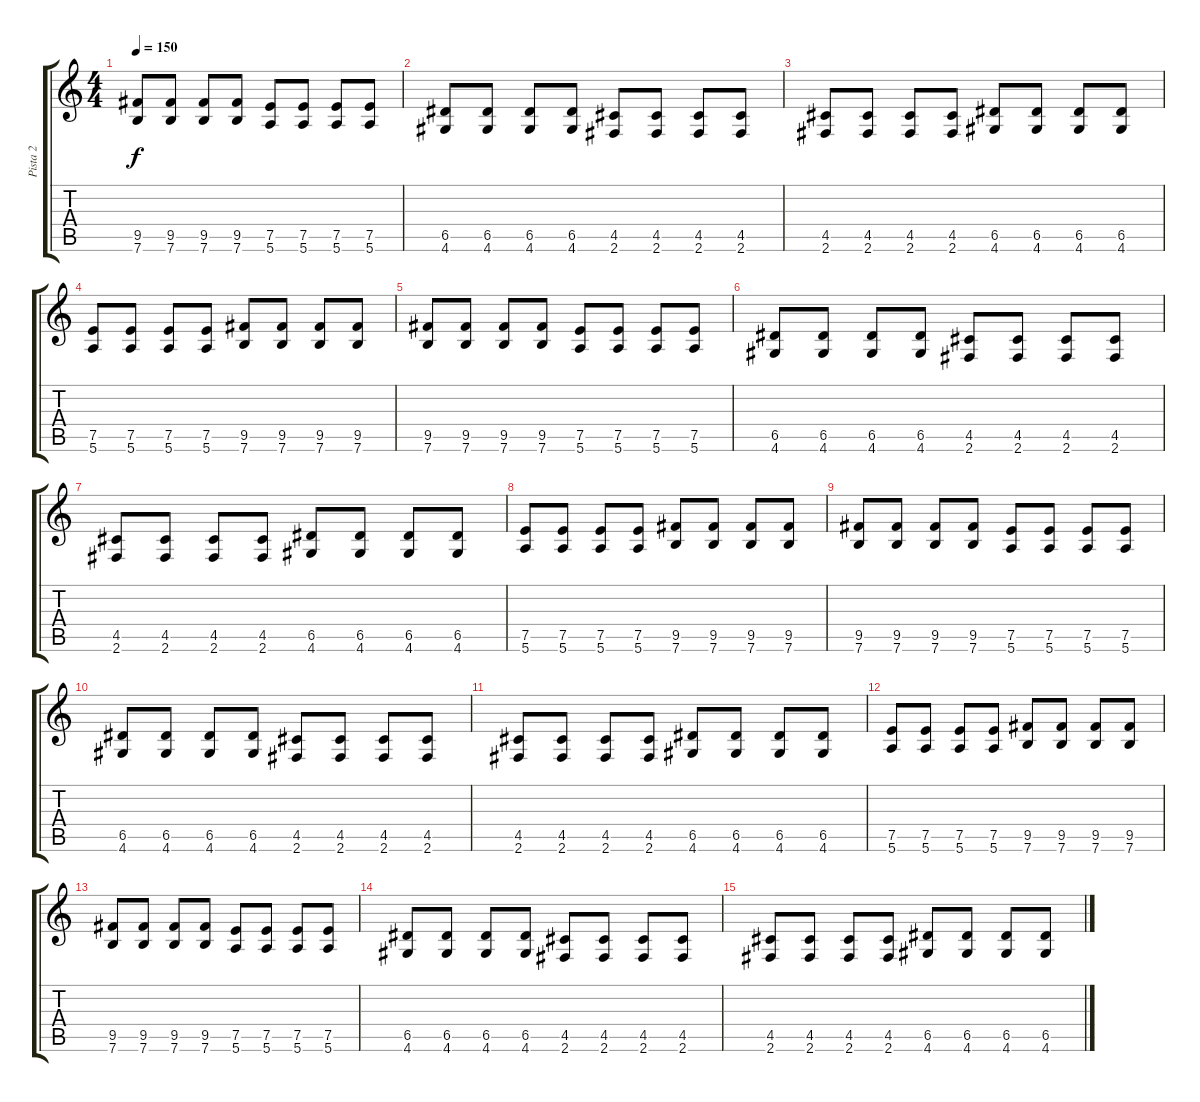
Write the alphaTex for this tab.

\track ("Pista 2" "Pista 2") {instrument distortionguitar}
\staff {score tabs}
\tuning (E4 B3 G3 D3 A2 E2) {hide}
\ts (4 4)
\tempo 150
\clef g2
\ks c
(9.5 7.6).8{dy f} (9.5 7.6).8 (9.5 7.6).8 (9.5 7.6).8 (7.5 5.6).8 (7.5 5.6).8 (7.5 5.6).8 (7.5 5.6).8 |
(6.5 4.6).8{volume 9} (6.5 4.6).8 (6.5 4.6).8 (6.5 4.6).8 (4.5 2.6).8 (4.5 2.6).8 (4.5 2.6).8 (4.5 2.6).8 |
(4.5 2.6).8 (4.5 2.6).8 (4.5 2.6).8 (4.5 2.6).8 (6.5 4.6).8 (6.5 4.6).8 (6.5 4.6).8 (6.5 4.6).8 |
(7.5 5.6).8{volume 7} (7.5 5.6).8 (7.5 5.6).8 (7.5 5.6).8 (9.5 7.6).8 (9.5 7.6).8 (9.5 7.6).8 (9.5 7.6).8 |
(9.5 7.6).8 (9.5 7.6).8 (9.5 7.6).8 (9.5 7.6).8 (7.5 5.6).8 (7.5 5.6).8 (7.5 5.6).8 (7.5 5.6).8 |
(6.5 4.6).8{volume 6} (6.5 4.6).8 (6.5 4.6).8 (6.5 4.6).8 (4.5 2.6).8 (4.5 2.6).8 (4.5 2.6).8 (4.5 2.6).8 |
(4.5 2.6).8 (4.5 2.6).8 (4.5 2.6).8 (4.5 2.6).8 (6.5 4.6).8 (6.5 4.6).8 (6.5 4.6).8 (6.5 4.6).8 |
(7.5 5.6).8{volume 4} (7.5 5.6).8 (7.5 5.6).8 (7.5 5.6).8 (9.5 7.6).8 (9.5 7.6).8 (9.5 7.6).8 (9.5 7.6).8 |
(9.5 7.6).8 (9.5 7.6).8 (9.5 7.6).8 (9.5 7.6).8 (7.5 5.6).8 (7.5 5.6).8 (7.5 5.6).8 (7.5 5.6).8 |
(6.5 4.6).8{volume 3} (6.5 4.6).8 (6.5 4.6).8 (6.5 4.6).8 (4.5 2.6).8 (4.5 2.6).8 (4.5 2.6).8 (4.5 2.6).8 |
(4.5 2.6).8 (4.5 2.6).8 (4.5 2.6).8 (4.5 2.6).8 (6.5 4.6).8 (6.5 4.6).8 (6.5 4.6).8 (6.5 4.6).8 |
(7.5 5.6).8{volume 1} (7.5 5.6).8 (7.5 5.6).8 (7.5 5.6).8 (9.5 7.6).8 (9.5 7.6).8 (9.5 7.6).8 (9.5 7.6).8 |
(9.5 7.6).8 (9.5 7.6).8 (9.5 7.6).8 (9.5 7.6).8 (7.5 5.6).8 (7.5 5.6).8 (7.5 5.6).8 (7.5 5.6).8 |
(6.5 4.6).8{volume 0} (6.5 4.6).8 (6.5 4.6).8 (6.5 4.6).8 (4.5 2.6).8 (4.5 2.6).8 (4.5 2.6).8 (4.5 2.6).8 |
(4.5 2.6).8 (4.5 2.6).8 (4.5 2.6).8 (4.5 2.6).8 (6.5 4.6).8 (6.5 4.6).8 (6.5 4.6).8 (6.5 4.6).8
